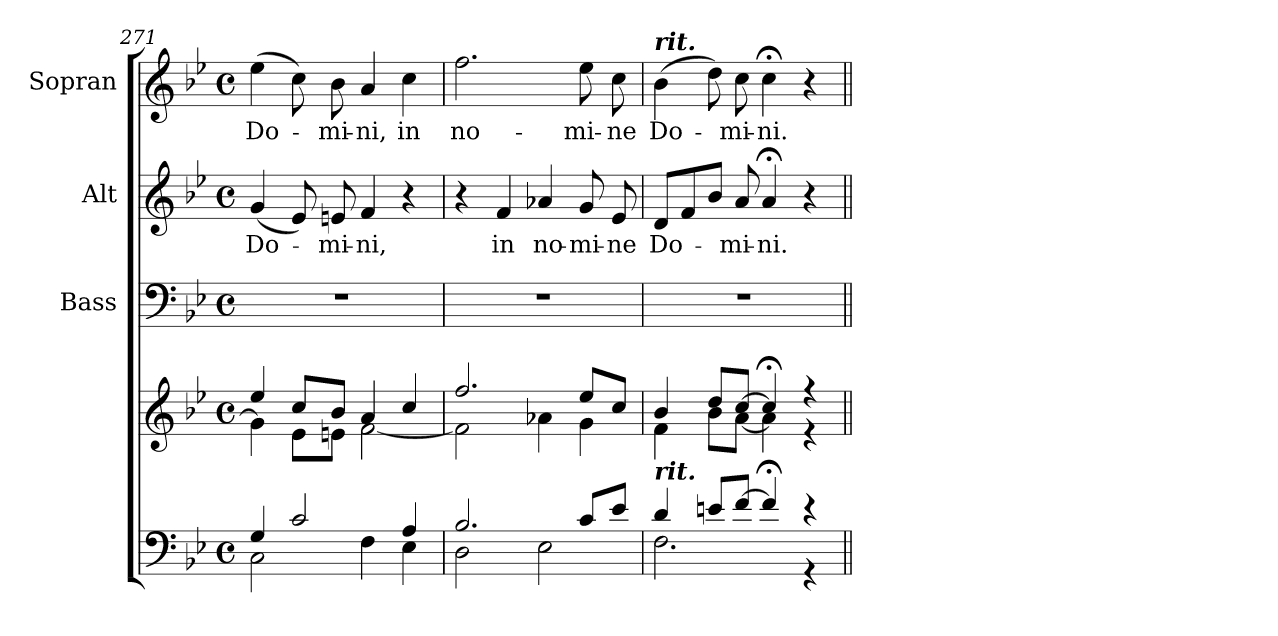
**kern	**kern	**kern	**kern	**text	**kern	**text
*part4	*part4	*part3	*part2	*part2	*part1	*part1
*staff5	*staff4	*staff3	*staff2	*staff2	*staff1	*staff1
*	*	*I"Bass	*I"Alt	*	*I"Sopran	*
*	*	*I'B.	*I'A.	*	*I'S.	*
*clefF4	*clefG2	*clefF4	*clefG2	*	*clefG2	*
*k[b-e-]	*k[b-e-]	*k[b-e-]	*k[b-e-]	*	*k[b-e-]	*
*B-:	*B-:	*B-:	*B-:	*	*B-:	*
*M4/4	*M4/4	*M4/4	*M4/4	*	*M4/4	*
*met(c)	*met(c)	*met(c)	*met(c)	*	*met(c)	*
=271	=271	=271	=271	=271	=271	=271
*^	*^	*	*	*	*	*
!	!	!	!	!	!	!LO:LY:b	!	!LO:LY:b
4G/	2C\	4ee-/	4g\]	1r	(<4g/	Do-	(>4ee-\	Do-
2c/	.	8cc/L	8e-\L	.	8e-/)	.	8cc\)	.
!	!	!	!	!	!	!LO:LY:b	!	!LO:LY:b
.	.	8b-/J	8en\J	.	8en/	-mi-	8b-\	-mi-
!	!	!	!	!	!	!LO:LY:b	!	!LO:LY:b
.	4F\	4a/	[<2f\	.	4f/	-ni,	4a/	-ni,
!	!	!	!	!	!	!	!	!LO:LY:b
4A/	4E-\	4cc/	.	.	4r	.	4cc\	in
=272	=272	=272	=272	=272	=272	=272	=272	=272
!	!	!	!	!	!	!	!	!LO:LY:b
2.B-/	2D\	2.ff/	2f\]	1r	4r	.	2.ff\	no-
!	!	!	!	!	!	!LO:LY:b	!	!
.	.	.	.	.	4f/	in	.	.
!	!	!	!	!	!	!LO:LY:b	!	!
.	2E-\	.	4a-X\	.	4a-X/	no-	.	.
!	!	!	!	!	!	!LO:LY:b	!	!LO:LY:b
8c/L	.	8ee-/L	4g\	.	8g/	-mi-	8ee-\	-mi-
!	!	!	!	!	!	!LO:LY:b	!	!LO:LY:b
8e-/J	.	8cc/J	.	.	8e-/	-ne	8cc\	-ne
=273	=273	=273	=273	=273	=273	=273	=273	=273
!	!	!	!	!	!	!	!LO:TX:a:Bi:t=rit.	!
!	!	!LO:TX:b:Bi:t=rit.	!	!	!	!	!	!
!	!	!	!	!	!	!LO:LY:b	!	!LO:LY:b
4d/	2.F\	4b-/	4f\	1r	8d/L	Do-	(>4b-\	Do-
.	.	.	.	.	8f/	.	.	.
8en/L	.	8dd/L	8b-\L	.	8b-/J	.	8dd\)	.
!	!	!	!	!	!	!LO:LY:b	!	!LO:LY:b
[>8f/J	.	[>8cc/J	[<8a\J	.	8a/	-mi-	8cc\	-mi-
!	!	!	!	!	!	!LO:LY:b	!	!LO:LY:b
4f;</]	.	4cc;</]	4a\]	.	4a;</	-ni.	4cc;<\	-ni.
4r	4r	4r	4r	.	4r	.	4r	.
*v	*v	*	*	*	*	*	*	*
*	*v	*v	*	*	*	*	*
=||	=||	=||	=||	=||	=||	=||
*-	*-	*-	*-	*-	*-	*-
